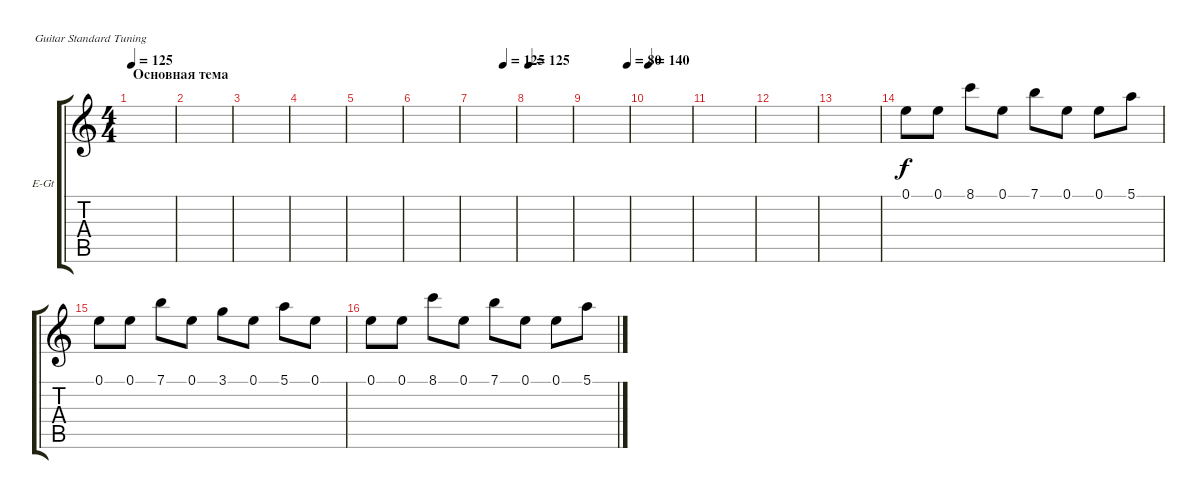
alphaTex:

\defaultSystemsLayout 4
\bracketExtendMode groupsimilarinstruments
\firstSystemTrackNameOrientation horizontal
\otherSystemsTrackNameOrientation horizontal
\track ("Electric Guitar" "E-Gt") {instrument overdrivenguitar}
\staff {score tabs}
\tuning (E4 B3 G3 D3 A2 E2)
\ts (4 4)
\section ("" "Основная тема")
\tempo 125
\clef g2
\scale
0.333333
\ks c
|
\scale
0.333333 |
\scale
0.333333 |
\scale
0.333333 |
\scale
0.333333 |
\scale
0.333333 |
\tempo (125 0.732558)
\scale
0.333333 |
\tempo 125
\scale
0.333333 |
\tempo (80 0.976744)
\scale
0.333333 |
\tempo 140
\scale
0.333333 |
\scale
0.333333 |
\scale
0.333333 |
\scale
0.333333 |
\scale
0.333333 0.1.8 0.1.8 8.1.8 0.1.8 7.1.8 0.1.8 0.1.8 5.1.8 |
\scale
0.333333 0.1.8 0.1.8 7.1.8 0.1.8 3.1.8 0.1.8 5.1.8 0.1.8 |
\scale
0.333333 0.1.8 0.1.8 8.1.8 0.1.8 7.1.8 0.1.8 0.1.8 5.1.8
